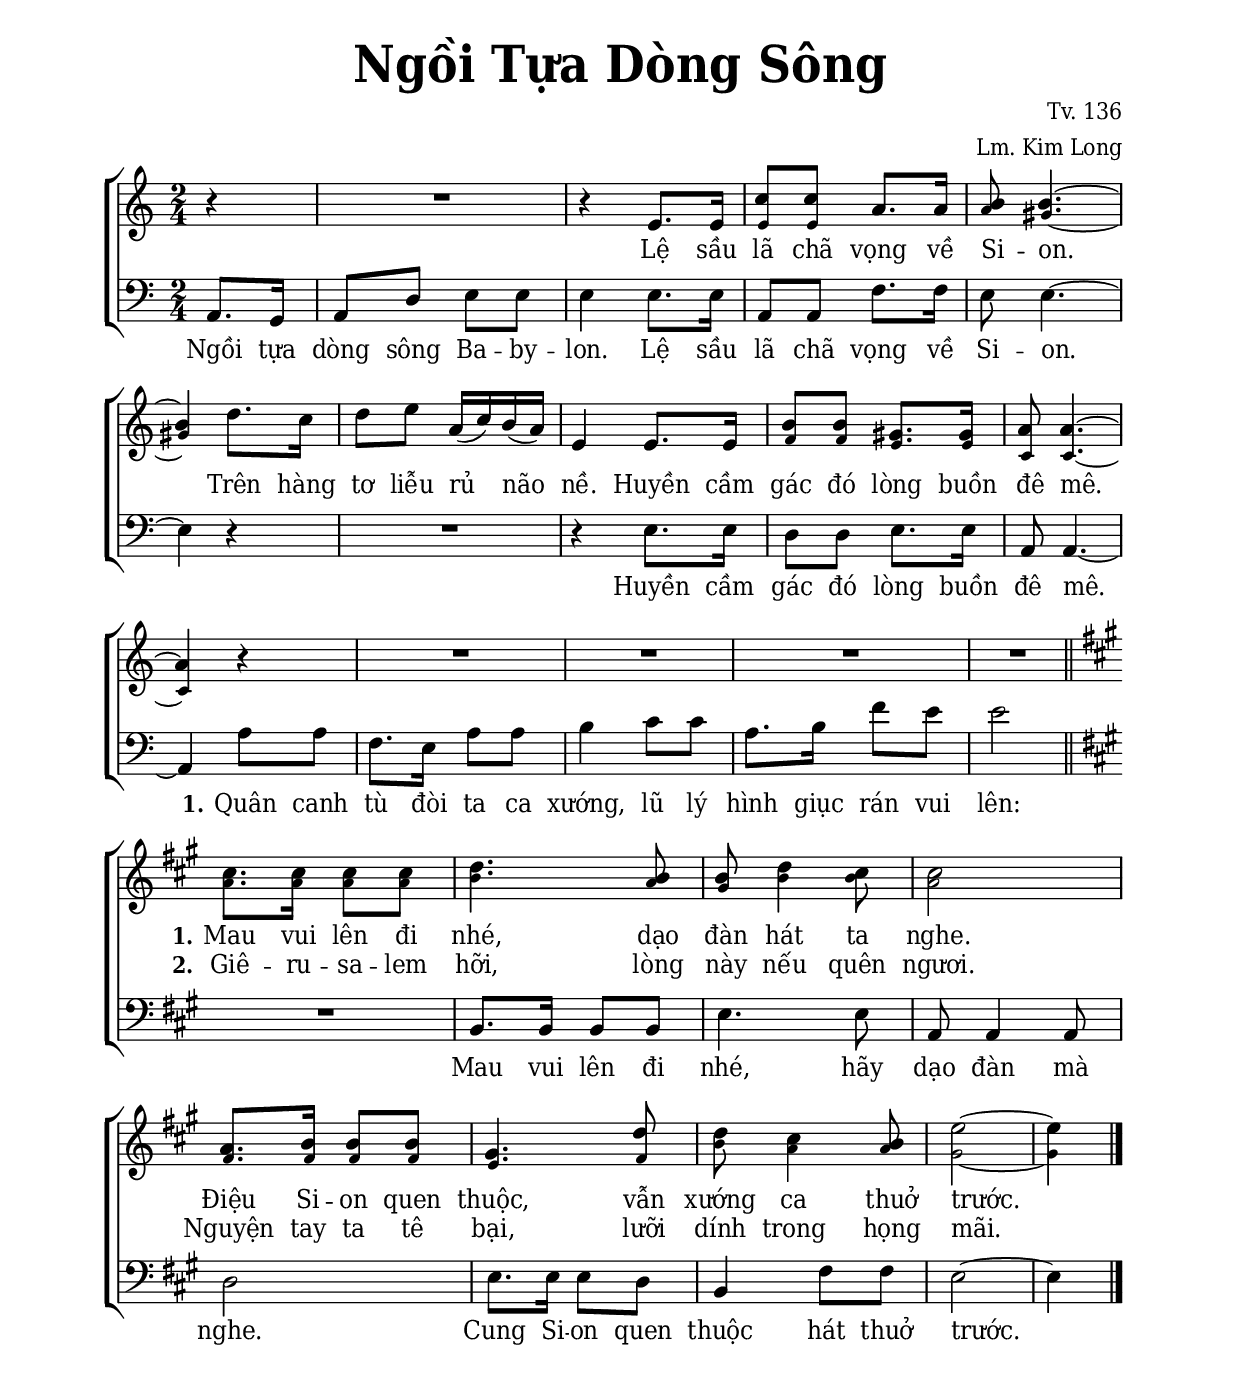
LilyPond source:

% Cài đặt chung\
\version "2.22.1"
\include "english.ly"

\header {
  title = \markup { \fontsize #3 "Ngồi Tựa Dòng Sông" }
  composer = "Tv. 136"
  arranger = "Lm. Kim Long"
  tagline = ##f
}

% Nhạc phiên khúc
nhacPhienKhucSopMot = \relative c' {
  \set Staff.printKeyCancellation = ##f
  \partial 4 r4 |
  R2
  r4 e8. e16 |
  c'8 c a8. a16 |
  b8 b4. ~ |
  b4 d8. c16 |
  d8 e a,16 (c) b (a) |
  e4 e8. e16 |
  b'8 b gs8. gs16 |
  a8 a4. ~ |
  a4 r |
  R2*4 \bar "||"
  
  \key a \major
  cs8. cs16 cs8 cs |
  d4. b8 |
  b d4 cs8 |
  cs2 |
  a8. b16 b8 b |
  gs4. d'8 |
  d cs4 b8 |
  e2 ~ |
  e4 \bar "|."
}

nhacPhienKhucAltoMot = \relative c' {
  \set Staff.printKeyCancellation = ##f
  r4
  R2
  r4 e8. e16 |
  e8 e a8. a16 |
  a8 gs4. ~ |
  gs4 d'8. c16 |
  d8 e a,16 (c) b (a) |
  e4 e8. e16 |
  f8 f e8. e16 |
  c8 c4. ~ |
  c4 r |
  R2*4
  
  \key a \major
  a'8. a16 a8 a |
  b4. a8 |
  gs b4 b8 |
  a2 |
  fs8. fs16 fs8 fs |
  e4. fs8 |
  b a4 a8 |
  gs2 ~ |
  gs4
}

nhacPhienKhucBasMot = \relative c {
  \set Staff.printKeyCancellation = ##f
  a8. g16 |
  a8 d e e |
  e4 e8. e16 |
  a,8 a f'8. f16 |
  e8 e4. ~ |
  e4 r |
  R2
  r4 e8. e16 |
  d8 d e8. e16 |
  a,8 a4. ~ |
  a4 a'8 a |
  f8. e16 a8 a |
  b4 c8 c |
  a8. b16 f'8 e |
  e2
  
  \key a \major
  R2
  b,8. b16 b8 b |
  e4. e8 |
  a, a4 a8 |
  d2 |
  e8. e16 e8 d |
  b4 fs'8 fs |
  e2 ~ |
  e4
}

% Lời
loiPhienKhucSopMot = \lyrics {
  Lệ sầu lã chã vọng về Si -- on.
  Trên hàng tơ liễu rủ não nề.
  Huyền cầm gác đó lòng buồn đê mê.
  
  \set stanza = "1."
  Mau vui lên đi nhé, dạo đàn hát ta nghe.
  Điệu Si -- on quen thuộc, vẫn xướng ca thuở trước.
}

loiPhienKhucSopHai = \lyrics {
  \repeat unfold 23 { _ }
  \set stanza = "2."
  Giê -- ru -- sa -- lem hỡi,
  lòng này nếu quên ngươi.
  Nguyện tay ta tê bại,
  lưỡi dính trong họng mãi.
}

loiPhienKhucBasMot = \lyrics {
  Ngồi tựa dòng sông Ba -- by -- lon.
  Lệ sầu lã chã vọng về Si -- on.
  Huyền cầm gác đó lòng buồn đê mê.
  \set stanza = "1."
  Quân canh tù đòi ta ca xướng,
  lũ lý hình giục rán vui lên:
  Mau vui lên đi nhé,
  hãy dạo đàn mà nghe.
  Cung Si -- on quen thuộc hát thuở trước.
}

loiPhienKhucBasHai = \lyrics {
  \set stanza = "2."
  Nơi quê người làm sao ta hát,
  những khúc nhạc mừng Chúa dân ta.
  Giê -- ru -- sa -- lem hỡi,
  nếu lòng này mà quên.
  Tay ta ra tê bại lưỡi dính mãi.
}

% Dàn trang
\paper {
  #(set-paper-size "a4")
  top-margin = 20\mm
  bottom-margin = 20\mm
  left-margin = 20\mm
  right-margin = 20\mm
  indent = #0
  #(define fonts
	 (make-pango-font-tree "Deja Vu Serif Condensed"
	 		       "Deja Vu Serif Condensed"
			       "Deja Vu Serif Condensed"
			       (/ 20 20)))
  print-page-number = ##f
  %page-count = 3
  %systems-per-page = 4
}

TongNhip = {
  \key c \major \time 2/4
  \set Timing.beamExceptions = #'()
  \set Timing.baseMoment = #(ly:make-moment 1/4)
}

% Đổi kích thước nốt cho bè phụ
notBePhu =
#(define-music-function (font-size music) (number? ly:music?)
   (for-some-music
     (lambda (m)
       (if (music-is-of-type? m 'rhythmic-event)
           (begin
             (set! (ly:music-property m 'tweaks)
                   (cons `(font-size . ,font-size)
                         (ly:music-property m 'tweaks)))
             #t)
           #f))
     music)
   music)

\score {
  \new ChoirStaff <<
    \new Staff \with {
        printPartCombineTexts = ##f
      }
      <<
        \new Voice \TongNhip \partCombine 
          \nhacPhienKhucSopMot
          \notBePhu -2 { \nhacPhienKhucAltoMot }
        %{
      \new Voice \TongNhip \partCombine
        { \partCombineChords \nhacPhienKhucSopMot }
        { \stemUp \notBePhu -3 \nhacPhienKhucAltoMot }
        %}
        \new NullVoice = beSop \nhacPhienKhucSopMot
      \new Lyrics \lyricsto beSop \loiPhienKhucSopMot
      \new Lyrics \lyricsto beSop \loiPhienKhucSopHai
    >>
    \new Staff <<
      \new Voice = "beBas" {
        \clef bass \TongNhip \nhacPhienKhucBasMot
      }
      \new Lyrics \lyricsto beBas \loiPhienKhucBasMot
    >>
  >>
  \layout {
    \override Lyrics.LyricSpace.minimum-distance = #1.5
    \override Score.BarNumber.break-visibility = ##(#f #f #f)
    \context {
      \Staff \RemoveEmptyStaves
      \override VerticalAxisGroup.remove-first = ##t
    }
  } 
}
